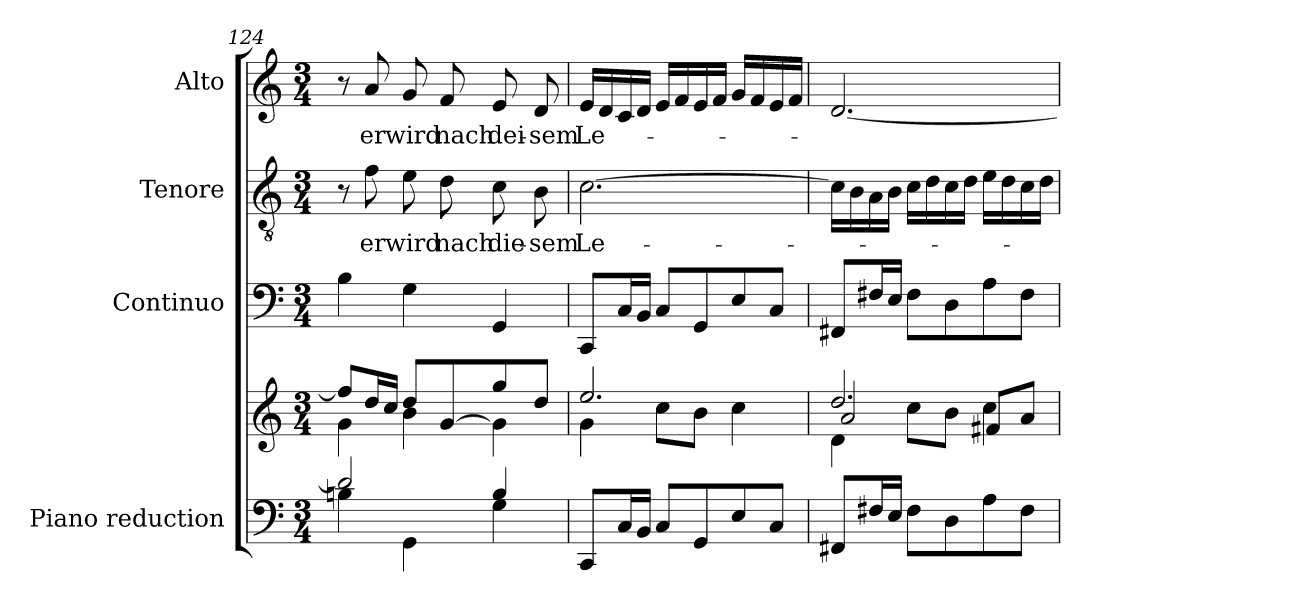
**kern	**kern	**kern	**kern	**text	**kern	**text
*part4	*part4	*part3	*part2	*part2	*part1	*part1
*staff5	*staff4	*staff3	*staff2	*staff2	*staff1	*staff1
*I"Piano reduction	*	*I"Continuo	*I"Tenore	*	*I"Alto	*
*I'Pno	*	*	*	*	*	*
*clefF4	*clefG2	*clefF4	*clefGv2	*	*clefG2	*
*k[]	*k[]	*k[]	*k[]	*	*k[]	*
*M3/4	*M3/4	*M3/4	*M3/4	*	*M3/4	*
=124	=124	=124	=124	=124	=124	=124
*^	*^	*	*	*	*	*
2d/]	4Bn\	8ff/L]	4g\	4B\	8r	.	8r	.
!	!	!	!	!	!	!LO:LY:b	!	!LO:LY:b
.	.	16dd/L	.	.	8f\	er	8a/	er
.	.	16cc/JJ	.	.	.	.	.	.
!	!	!	!	!	!	!LO:LY:b	!	!LO:LY:b
.	4GG\	8dd/L	4b\	4G\	8e\	wird	8g/	wird
!	!	!	!	!	!	!LO:LY:b	!	!LO:LY:b
.	.	[8g/	.	.	8d\	nach	8f/	nach
!	!	!	!	!	!	!LO:LY:b	!	!LO:LY:b
4B/	4G\	8gg/	4g\]	4GG/	8c\	die-	8e/	dei-
!	!	!	!	!	!	!LO:LY:b	!	!LO:LY:b
.	.	8dd/J	.	.	8B\	-sem	8d/	-sem
*v	*v	*	*	*	*	*	*	*
=125	=125	=125	=125	=125	=125	=125	=125
!	!	!	!	!	!LO:LY:b	!	!LO:LY:b
8CC/L	2.ee/	4g\	8CC/L	[2.c\	Le-	16e/LL	Le-
.	.	.	.	.	.	16d/	.
16C/L	.	.	16C/L	.	.	16c/	.
16BB/JJ	.	.	16BB/JJ	.	.	16d/JJ	.
8C/L	.	8cc\L	8C/L	.	.	16e/LL	.
.	.	.	.	.	.	16f/	.
8GG/	.	8b\J	8GG/	.	.	16e/	.
.	.	.	.	.	.	16f/JJ	.
8E/	.	4cc\	8E/	.	.	16g/LL	.
.	.	.	.	.	.	16f/	.
8C/J	.	.	8C/J	.	.	16e/	.
.	.	.	.	.	.	16f/JJ	.
!!LO:LB:g=z
=126	=126	=126	=126	=126	=126	=126	=126
*	*	*^	*	*	*	*	*
8FF#X/L	2.dd/	4d\	2a/	8FF#X/L	16c\LL]	.	[2.d/	.
.	.	.	.	.	16B\	.	.	.
16F#X/L	.	.	.	16F#X/L	16A\	.	.	.
16E/JJ	.	.	.	16E/JJ	16B\JJ	.	.	.
8F#\L	.	8cc\L	.	8F#\L	16c\LL	.	.	.
.	.	.	.	.	16d\	.	.	.
8D\	.	8b\J	.	8D\	16c\	.	.	.
.	.	.	.	.	16d\JJ	.	.	.
8A\	.	4cc\	8f#X/L	8A\	16e\LL	.	.	.
.	.	.	.	.	16d\	.	.	.
8F#\J	.	.	8a/J	8F#\J	16c\	.	.	.
.	.	.	.	.	16d\JJ	.	.	.
*	*v	*v	*v	*	*	*	*	*
=	=	=	=	=	=	=
*-	*-	*-	*-	*-	*-	*-
